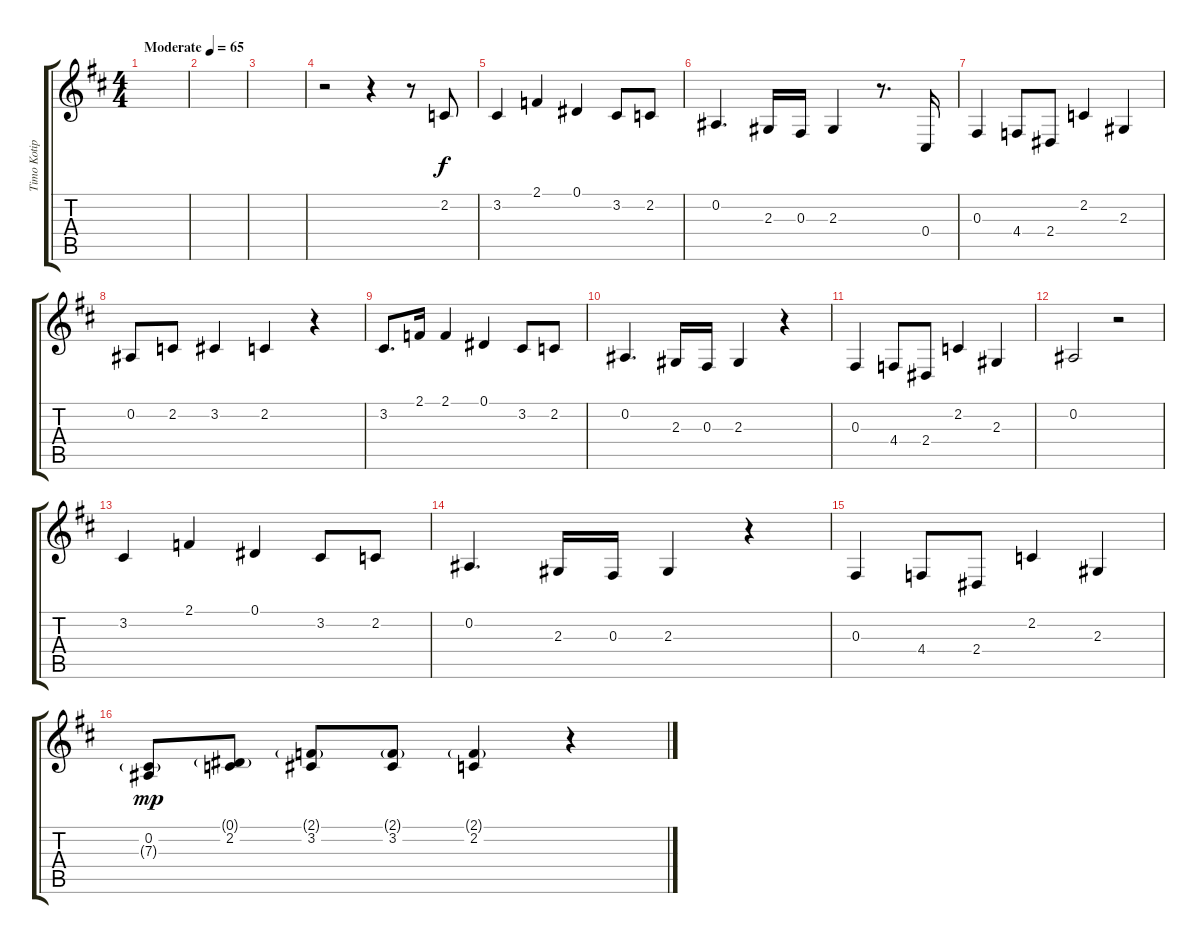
\track ("Timo Kotipelto" "Timo Kotip") {instrument choiraahs}
\staff {score tabs}
\tuning (Eb4 Bb3 Gb3 Db3 Ab2 Eb2) {hide}
\ts (4 4)
\tempo (65 "Moderate")
\clef g2
\ks d
|
|
|
r.2 r.4 r.8 2.2.8 |
3.2.4 2.1.4 0.1.4 3.2.8 2.2.8 |
0.2.4{d} 2.3.16 0.3.16 2.3.4 r.8{d} 0.4.16 |
0.3.4 4.4.8 2.4.8 2.2.4 2.3.4 |
0.2.8 2.2.8 3.2.4 2.2.4 r.4 |
3.2.8{d} 2.1.16 2.1.4 0.1.4 3.2.8 2.2.8 |
0.2.4{d} 2.3.16 0.3.16 2.3.4 r.4 |
0.3.4 4.4.8 2.4.8 2.2.4 2.3.4 |
0.2.2 r.2 |
3.2.4 2.1.4 0.1.4 3.2.8 2.2.8 |
0.2.4{d} 2.3.16 0.3.16 2.3.4 r.4 |
0.3.4 4.4.8 2.4.8 2.2.4 2.3.4 |
(0.2 7.3{g}).8{dy mp} (0.1{g} 2.2).8 (2.1{g} 3.2).8 (2.1{g} 3.2).8 (2.1{g} 2.2).4 r.4
